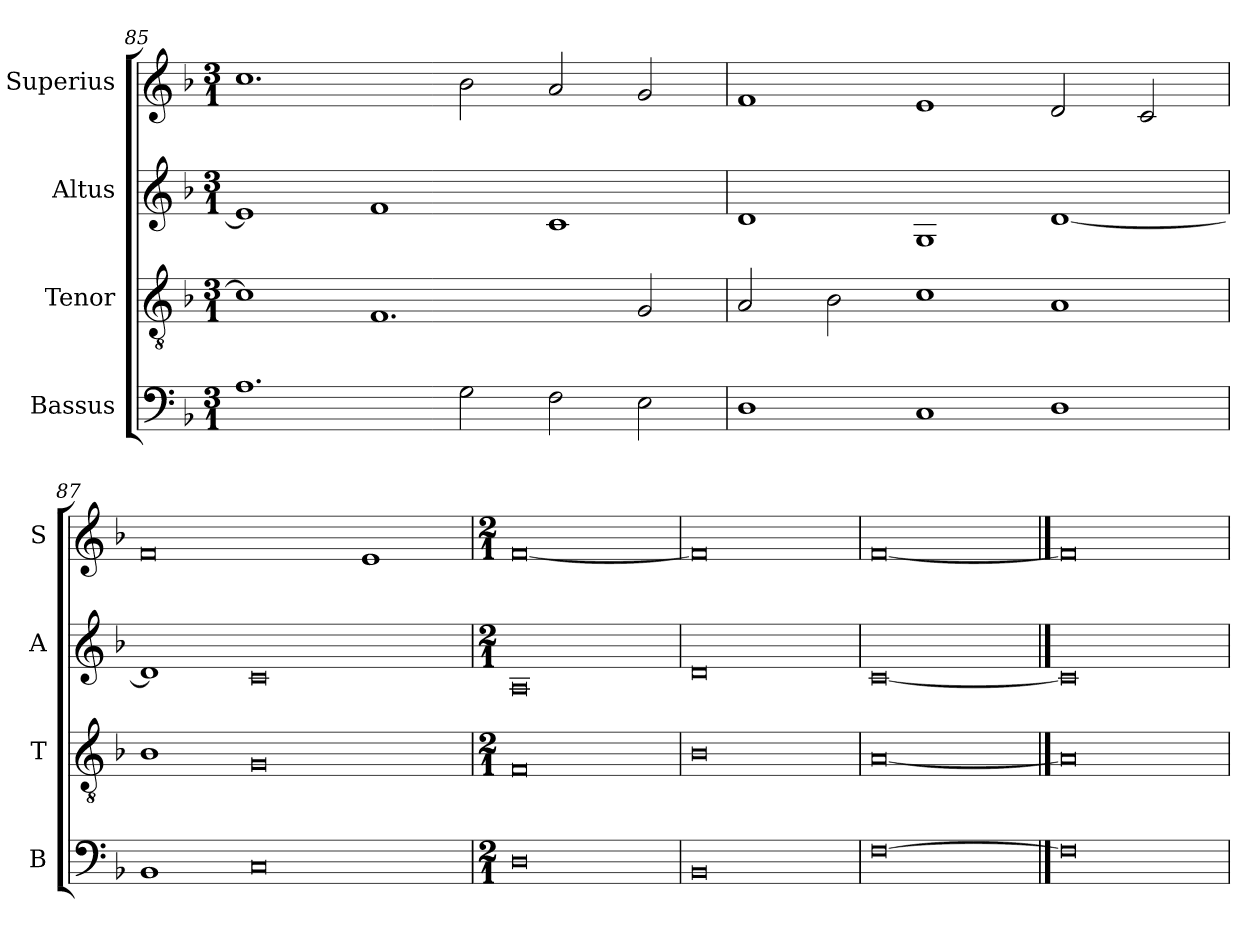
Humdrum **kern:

**kern	**kern	**kern	**kern
*part4	*part3	*part2	*part1
*staff4	*staff3	*staff2	*staff1
*I"Bassus	*I"Tenor	*I"Altus	*I"Superius
*I'B	*I'T	*I'A	*I'S
*clefF4	*clefGv2	*clefG2	*clefG2
*k[b-]	*k[b-]	*k[b-]	*k[b-]
*F:	*F:	*F:	*F:
*M3/1	*M3/1	*M3/1	*M3/1
=85	=85	=85	=85
1.A	1c]	1e]	1.cc
.	1.F	1f	.
2G	.	.	2b-
2F	.	1c	2a
2E	2G	.	2g
=86	=86	=86	=86
1D	2A	1d	1f
.	2B-	.	.
1C	1c	1G	1e
1D	1A	[1d	2d
.	.	.	2c
=87	=87	=87	=87
1BB-	1B-	1d]	0f
0C	0G	0c	.
.	.	.	1e
=88	=88	=88	=88
*M2/1	*M2/1	*M2/1	*M2/1
0D	0F	0A	[0f
=89	=89	=89	=89
0BB-	0B-	0d	0f]
=90	=90	=90	=90
[0F	[0A	[0c	[0f
==91	==91	==91	==91
0F]	0A]	0c]	0f]
=	=	=	=
*-	*-	*-	*-
